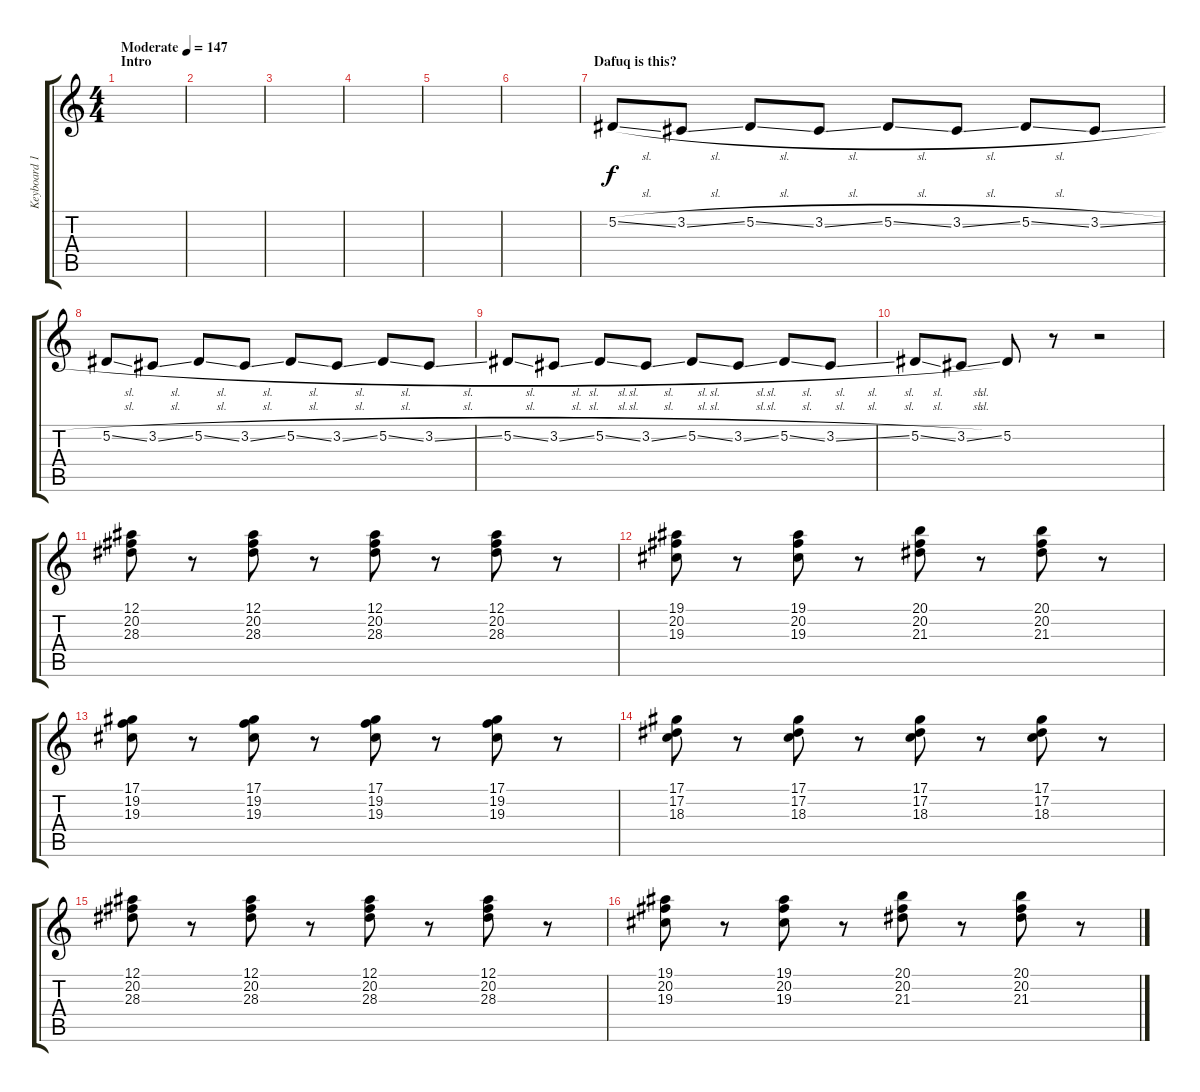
\track ("Keyboard 1" "Keyboard 1") {instrument choiraahs}
\staff {score tabs}
\tuning (Eb4 Bb3 Gb3 Db3 Ab2 Eb2) {hide}
\ts (4 4)
\section ("" "Intro")
\tempo (147 "Moderate")
\clef g2
\ks c
|
|
|
|
|
|
\section ("" "Dafuq is this? ")
5.2{sl}.8 3.2{sl}.8 5.2{sl}.8 3.2{sl}.8 5.2{sl}.8 3.2{sl}.8 5.2{sl}.8 3.2{sl}.8 |
5.2{sl}.8 3.2{sl}.8 5.2{sl}.8 3.2{sl}.8 5.2{sl}.8 3.2{sl}.8 5.2{sl}.8 3.2{sl}.8 |
5.2{sl}.8 3.2{sl}.8 5.2{sl}.8 3.2{sl}.8 5.2{sl}.8 3.2{sl}.8 5.2{sl}.8 3.2{sl}.8 |
5.2{sl}.8 3.2{sl}.8 5.2.8 r.8 r.2 |
(12.1 20.2 28.3).8{volume 11 instrument stringensemble1} r.8 (12.1 20.2 28.3).8 r.8 (12.1 20.2 28.3).8 r.8 (12.1 20.2 28.3).8 r.8 |
(19.1 20.2 19.3).8 r.8 (19.1 20.2 19.3).8 r.8 (20.1 20.2 21.3).8 r.8 (20.1 20.2 21.3).8 r.8 |
(17.1 19.2 19.3).8 r.8 (17.1 19.2 19.3).8 r.8 (17.1 19.2 19.3).8 r.8 (17.1 19.2 19.3).8 r.8 |
(17.1 17.2 18.3).8 r.8 (17.1 17.2 18.3).8 r.8 (17.1 17.2 18.3).8 r.8 (17.1 17.2 18.3).8 r.8 |
(12.1 20.2 28.3).8 r.8 (12.1 20.2 28.3).8 r.8 (12.1 20.2 28.3).8 r.8 (12.1 20.2 28.3).8 r.8 |
(19.1 20.2 19.3).8 r.8 (19.1 20.2 19.3).8 r.8 (20.1 20.2 21.3).8 r.8 (20.1 20.2 21.3).8 r.8
